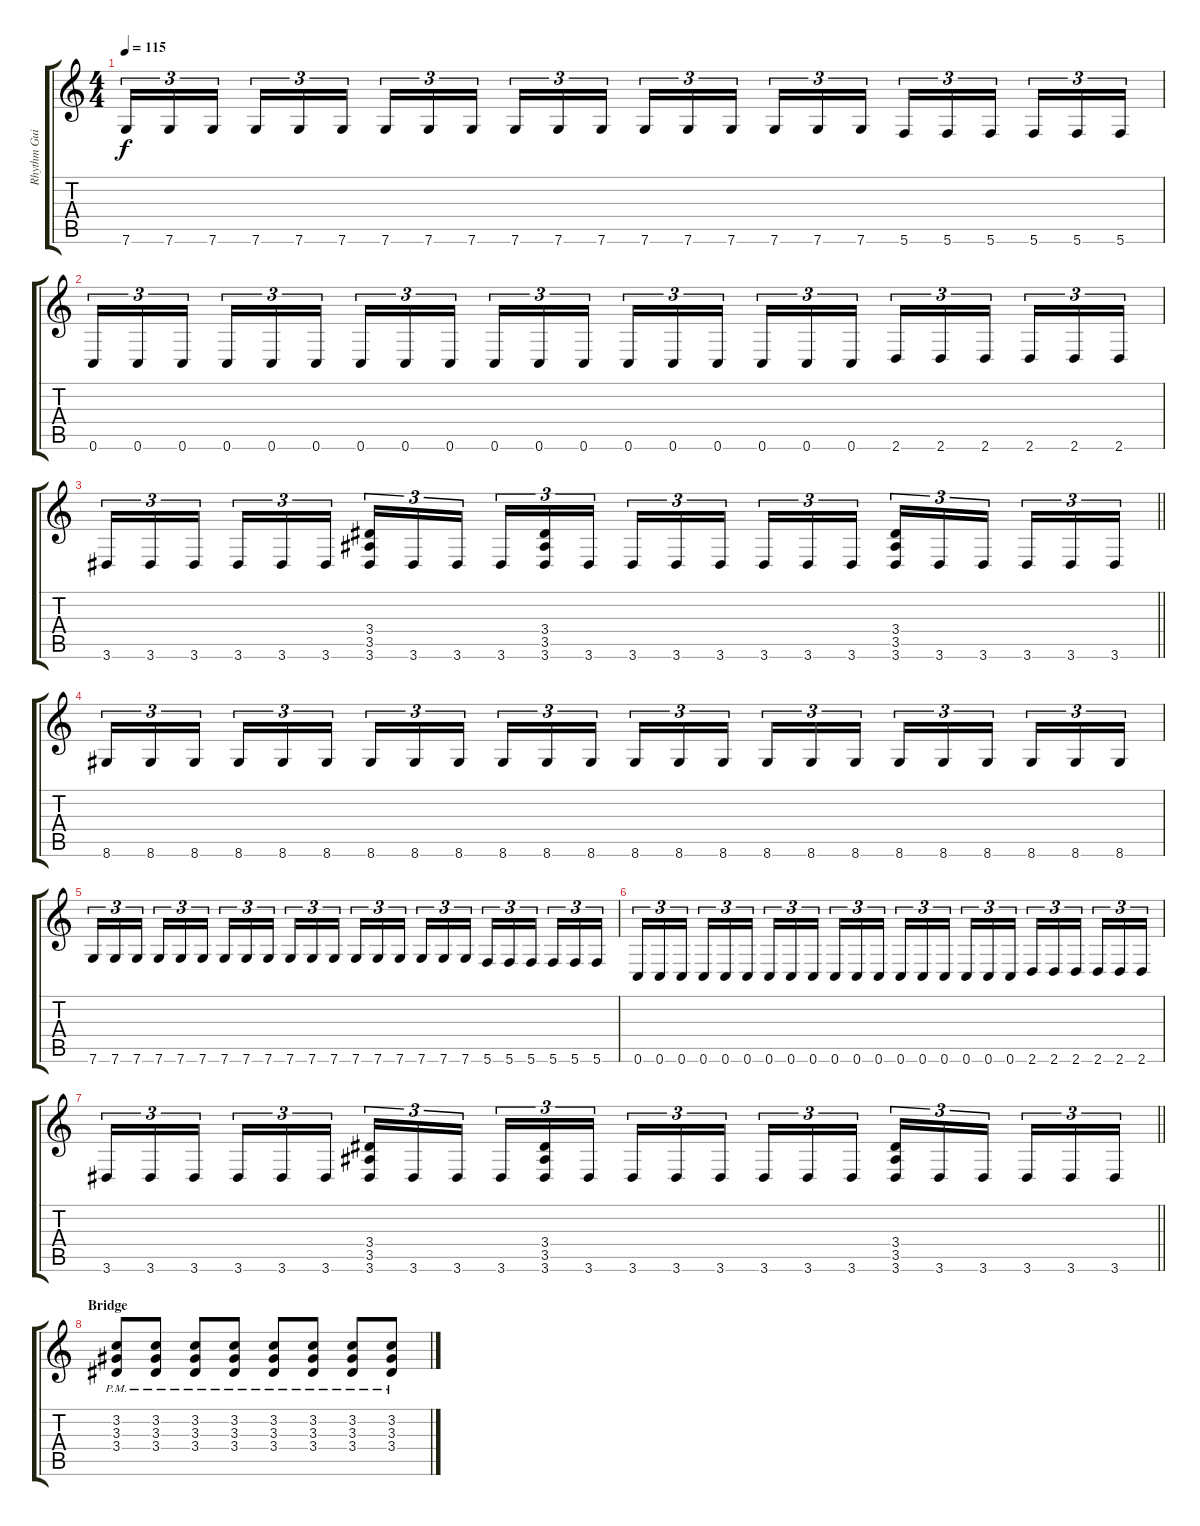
\track ("Rhythm Guitar - Christian Andreu" "Rhythm Gui") {instrument distortionguitar}
\staff {score tabs}
\tuning (D4 A3 F3 C3 G2 C2) {hide}
\ts (4 4)
\tempo 115
\clef g2
\ks c
7.6.16{tu (3 2) dy f} 7.6.16{tu (3 2)} 7.6.16{tu (3 2) beam splitsecondary} 7.6.16{tu (3 2)} 7.6.16{tu (3 2)} 7.6.16{tu (3 2)} 7.6.16{tu (3 2)} 7.6.16{tu (3 2)} 7.6.16{tu (3 2) beam splitsecondary} 7.6.16{tu (3 2)} 7.6.16{tu (3 2)} 7.6.16{tu (3 2)} 7.6.16{tu (3 2)} 7.6.16{tu (3 2)} 7.6.16{tu (3 2) beam splitsecondary} 7.6.16{tu (3 2)} 7.6.16{tu (3 2)} 7.6.16{tu (3 2)} 5.6.16{tu (3 2)} 5.6.16{tu (3 2)} 5.6.16{tu (3 2) beam splitsecondary} 5.6.16{tu (3 2)} 5.6.16{tu (3 2)} 5.6.16{tu (3 2)} |
0.6.16{tu (3 2)} 0.6.16{tu (3 2)} 0.6.16{tu (3 2) beam splitsecondary} 0.6.16{tu (3 2)} 0.6.16{tu (3 2)} 0.6.16{tu (3 2)} 0.6.16{tu (3 2)} 0.6.16{tu (3 2)} 0.6.16{tu (3 2) beam splitsecondary} 0.6.16{tu (3 2)} 0.6.16{tu (3 2)} 0.6.16{tu (3 2)} 0.6.16{tu (3 2)} 0.6.16{tu (3 2)} 0.6.16{tu (3 2) beam splitsecondary} 0.6.16{tu (3 2)} 0.6.16{tu (3 2)} 0.6.16{tu (3 2)} 2.6.16{tu (3 2)} 2.6.16{tu (3 2)} 2.6.16{tu (3 2) beam splitsecondary} 2.6.16{tu (3 2)} 2.6.16{tu (3 2)} 2.6.16{tu (3 2)} |
\barLineRight lightlight
3.6.16{tu (3 2)} 3.6.16{tu (3 2)} 3.6.16{tu (3 2) beam splitsecondary} 3.6.16{tu (3 2)} 3.6.16{tu (3 2)} 3.6.16{tu (3 2)} (3.4 3.5 3.6).16{tu (3 2)} 3.6.16{tu (3 2)} 3.6.16{tu (3 2) beam splitsecondary} 3.6.16{tu (3 2)} (3.4 3.5 3.6).16{tu (3 2)} 3.6.16{tu (3 2)} 3.6.16{tu (3 2)} 3.6.16{tu (3 2)} 3.6.16{tu (3 2) beam splitsecondary} 3.6.16{tu (3 2)} 3.6.16{tu (3 2)} 3.6.16{tu (3 2)} (3.4 3.5 3.6).16{tu (3 2)} 3.6.16{tu (3 2)} 3.6.16{tu (3 2) beam splitsecondary} 3.6.16{tu (3 2)} 3.6.16{tu (3 2)} 3.6.16{tu (3 2)} |
\section ("" "")
8.6.16{tu (3 2)} 8.6.16{tu (3 2)} 8.6.16{tu (3 2) beam splitsecondary} 8.6.16{tu (3 2)} 8.6.16{tu (3 2)} 8.6.16{tu (3 2)} 8.6.16{tu (3 2)} 8.6.16{tu (3 2)} 8.6.16{tu (3 2) beam splitsecondary} 8.6.16{tu (3 2)} 8.6.16{tu (3 2)} 8.6.16{tu (3 2)} 8.6.16{tu (3 2)} 8.6.16{tu (3 2)} 8.6.16{tu (3 2) beam splitsecondary} 8.6.16{tu (3 2)} 8.6.16{tu (3 2)} 8.6.16{tu (3 2)} 8.6.16{tu (3 2)} 8.6.16{tu (3 2)} 8.6.16{tu (3 2) beam splitsecondary} 8.6.16{tu (3 2)} 8.6.16{tu (3 2)} 8.6.16{tu (3 2)} |
7.6.16{tu (3 2)} 7.6.16{tu (3 2)} 7.6.16{tu (3 2) beam splitsecondary} 7.6.16{tu (3 2)} 7.6.16{tu (3 2)} 7.6.16{tu (3 2)} 7.6.16{tu (3 2)} 7.6.16{tu (3 2)} 7.6.16{tu (3 2) beam splitsecondary} 7.6.16{tu (3 2)} 7.6.16{tu (3 2)} 7.6.16{tu (3 2)} 7.6.16{tu (3 2)} 7.6.16{tu (3 2)} 7.6.16{tu (3 2) beam splitsecondary} 7.6.16{tu (3 2)} 7.6.16{tu (3 2)} 7.6.16{tu (3 2)} 5.6.16{tu (3 2)} 5.6.16{tu (3 2)} 5.6.16{tu (3 2) beam splitsecondary} 5.6.16{tu (3 2)} 5.6.16{tu (3 2)} 5.6.16{tu (3 2)} |
0.6.16{tu (3 2)} 0.6.16{tu (3 2)} 0.6.16{tu (3 2) beam splitsecondary} 0.6.16{tu (3 2)} 0.6.16{tu (3 2)} 0.6.16{tu (3 2)} 0.6.16{tu (3 2)} 0.6.16{tu (3 2)} 0.6.16{tu (3 2) beam splitsecondary} 0.6.16{tu (3 2)} 0.6.16{tu (3 2)} 0.6.16{tu (3 2)} 0.6.16{tu (3 2)} 0.6.16{tu (3 2)} 0.6.16{tu (3 2) beam splitsecondary} 0.6.16{tu (3 2)} 0.6.16{tu (3 2)} 0.6.16{tu (3 2)} 2.6.16{tu (3 2)} 2.6.16{tu (3 2)} 2.6.16{tu (3 2) beam splitsecondary} 2.6.16{tu (3 2)} 2.6.16{tu (3 2)} 2.6.16{tu (3 2)} |
\barLineRight lightlight
3.6.16{tu (3 2)} 3.6.16{tu (3 2)} 3.6.16{tu (3 2) beam splitsecondary} 3.6.16{tu (3 2)} 3.6.16{tu (3 2)} 3.6.16{tu (3 2)} (3.4 3.5 3.6).16{tu (3 2)} 3.6.16{tu (3 2)} 3.6.16{tu (3 2) beam splitsecondary} 3.6.16{tu (3 2)} (3.4 3.5 3.6).16{tu (3 2)} 3.6.16{tu (3 2)} 3.6.16{tu (3 2)} 3.6.16{tu (3 2)} 3.6.16{tu (3 2) beam splitsecondary} 3.6.16{tu (3 2)} 3.6.16{tu (3 2)} 3.6.16{tu (3 2)} (3.4 3.5 3.6).16{tu (3 2)} 3.6.16{tu (3 2)} 3.6.16{tu (3 2) beam splitsecondary} 3.6.16{tu (3 2)} 3.6.16{tu (3 2)} 3.6.16{tu (3 2)} |
\section ("" "Bridge")
(3.2{pm} 3.3 3.4).8 (3.2{pm} 3.3 3.4).8 (3.2{pm} 3.3 3.4).8 (3.2{pm} 3.3 3.4).8 (3.2 3.3 3.4{pm}).8 (3.2 3.3 3.4{pm}).8 (3.2 3.3 3.4{pm}).8 (3.2 3.3 3.4{pm}).8
